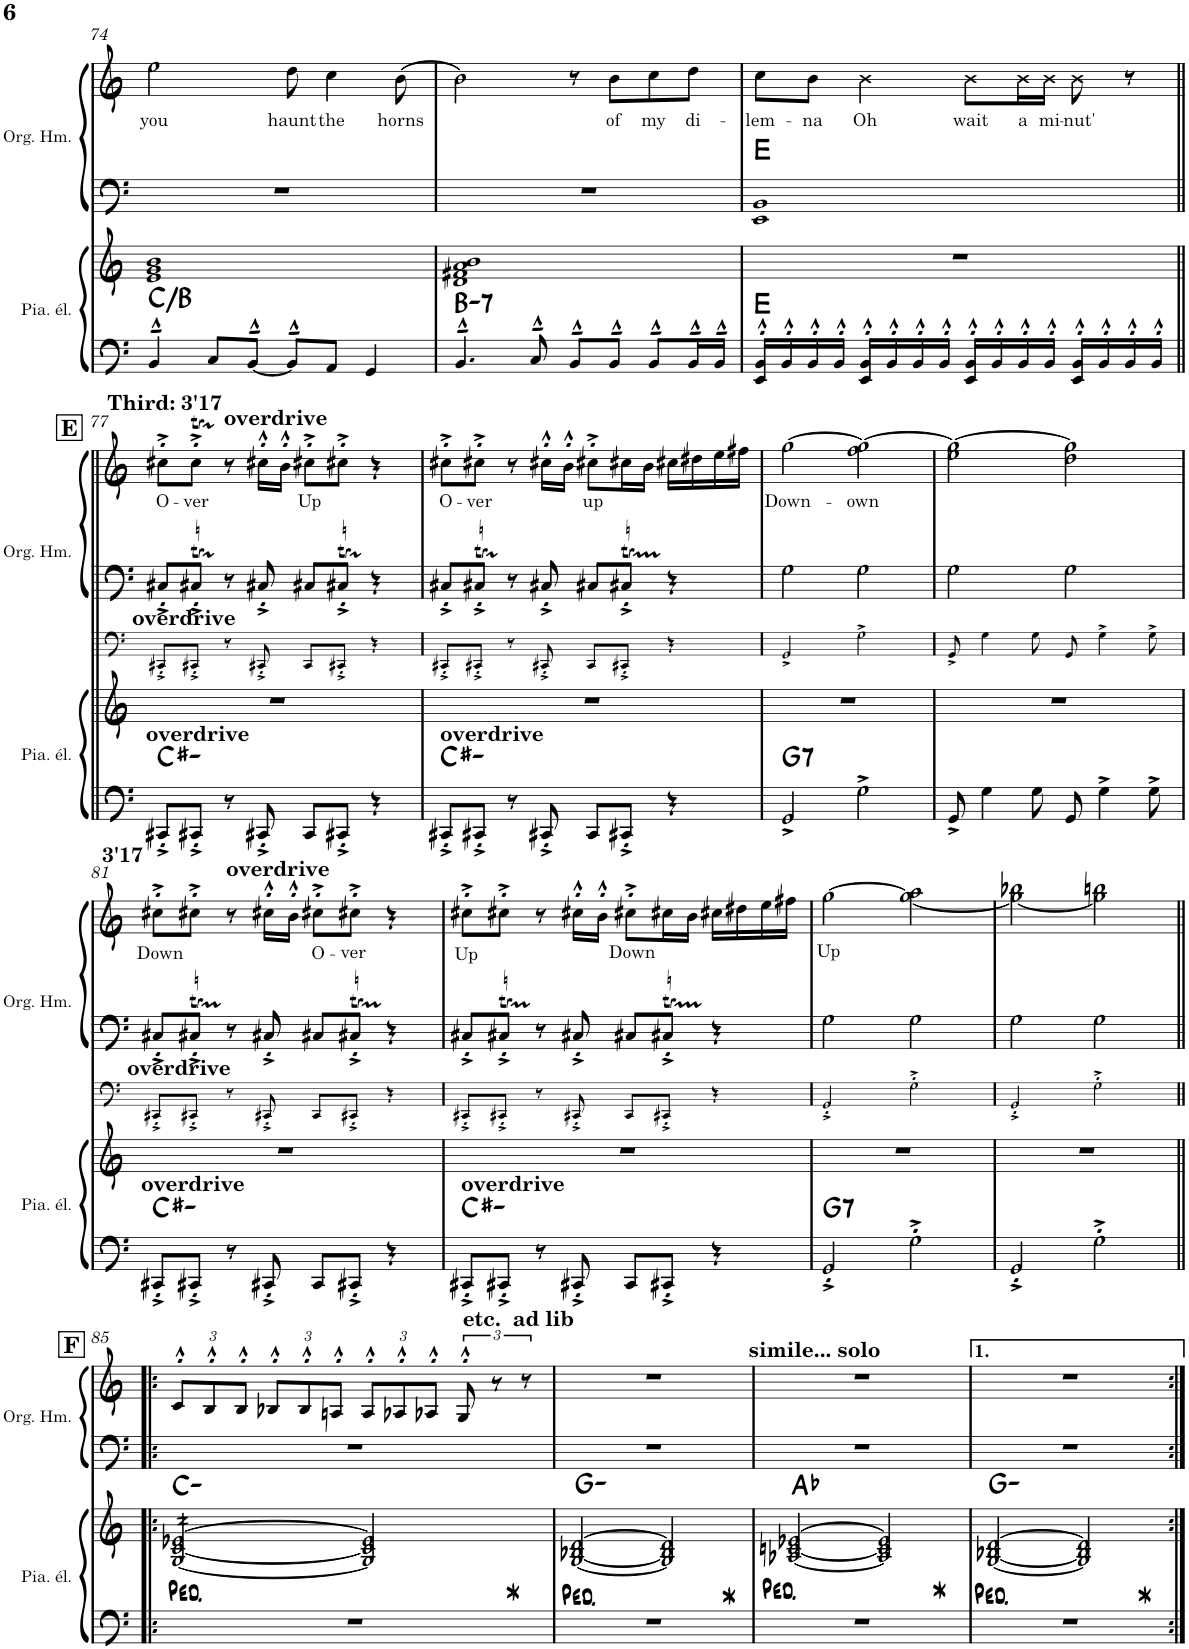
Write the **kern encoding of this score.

**kern	**kern	**harte	**kern	**kern	**kern	**text	**text	**harte
*part2	*part2	*part2	*part1	*part1	*part1	*part1	*part1	*part1
*staff5	*staff4	*	*staff3	*staff2	*staff1	*staff1	*staff1	*
*I"Piano électrique	*	*	*I"Orgue Hammond	*	*	*	*	*
*I'Pia. él.	*	*	*I'Org. Hm.	*	*	*	*	*
!!LO:PB:g=z
*clefF4	*clefG2	*	*clefF4	*clefF4	*clefG2	*	*	*
*k[]	*k[]	*	*k[]	*k[]	*k[]	*	*	*
*M4/4	*M4/4	*	*M4/4	*M4/4	*M4/4	*	*	*
=74	=74	=74	=74	=74	=74	=74	=74	=74
!	!	!	!	!	!	!LO:LY:b	!	!
4BB^^~/	1e 1g 1b	C:maj/7	1r	1r	2ee\	you	.	.
8C/L	.	.	.	.	.	.	.	.
[8BB^^~/J	.	.	.	.	.	.	.	.
!	!	!	!	!	!	!LO:LY:b	!	!
8BB^^~/L]	.	.	.	.	8dd\	haunt	.	.
!	!	!	!	!	!	!LO:LY:b	!	!
8AA/J	.	.	.	.	4cc\	the	.	.
4GG/	.	.	.	.	.	.	.	.
!	!	!	!	!	!	!LO:LY:b	!	!
.	.	.	.	.	[8b\	horns	.	.
=75	=75	=75	=75	=75	=75	=75	=75	=75
!	!	!LO:H:kt=7	!	!	!	!	!	!
4.BB^^~/	1d 1f#X 1a 1b	B:min7	1r	1r	2b\]	.	.	.
8C^^~/	.	.	.	.	.	.	.	.
8BB^^~/L	.	.	.	.	8r	.	.	.
!	!	!	!	!	!	!LO:LY:b	!	!
8BB^^~/J	.	.	.	.	8b\L	of	.	.
!	!	!	!	!	!	!LO:LY:b	!	!
8BB^^~/L	.	.	.	.	8cc\	my	.	.
!	!	!	!	!	!	!LO:LY:b	!	!
16BB^^~/L	.	.	.	.	8dd\J	di-	.	.
16BB^^~/JJ	.	.	.	.	.	.	.	.
=76	=76	=76	=76	=76	=76	=76	=76	=76
!	!	!	!	!	!	!LO:LY:b	!	!
16EE/^^' 16BB/^^'LL	1r	E:maj	1r	1EE 1BB	8cc\L	-lem-	.	E:maj
16BB^^'/	.	.	.	.	.	.	.	.
!	!	!	!	!	!	!LO:LY:b	!	!
16BB^^'/	.	.	.	.	8b\J	-na	.	.
16BB^^'/JJ	.	.	.	.	.	.	.	.
!	!	!	!	!	!	!LO:LY:b	!	!
16EE/^^' 16BB/^^'LL	.	.	.	.	4b\	Oh	.	.
16BB^^'/	.	.	.	.	.	.	.	.
16BB^^'/	.	.	.	.	.	.	.	.
16BB^^'/JJ	.	.	.	.	.	.	.	.
!	!	!	!	!	!	!LO:LY:b	!	!
16EE/^^' 16BB/^^'LL	.	.	.	.	8b\L	wait	.	.
16BB^^'/	.	.	.	.	.	.	.	.
!	!	!	!	!	!	!LO:LY:b	!	!
16BB^^'/	.	.	.	.	16b\L	a	.	.
!	!	!	!	!	!	!LO:LY:b	!	!
16BB^^'/JJ	.	.	.	.	16b\JJ	mi-	.	.
!	!	!	!	!	!	!LO:LY:b	!	!
16EE/^^' 16BB/^^'LL	.	.	.	.	8b\	-nut'	.	.
16BB^^'/	.	.	.	.	.	.	.	.
16BB^^'/	.	.	.	.	8r	.	.	.
16BB^^'/JJ	.	.	.	.	.	.	.	.
!!LO:LB:g=z
!!LO:REH:place=s1:a:B:cj:fs=14:t=E
=77||	=77||	=77||	=77||	=77||	=77||	=77||	=77||	=77||
!	!	!	!	!	!LO:TX:a:B:t=Third&colon; 3'17	!	!	!
!	!	!	!	!LO:TX:b:B:t=overdrive	!	!	!	!
!LO:TX:a:B:t=overdrive	!	!	!	!	!	!	!	!
!	!	!	!	!	!	!LO:LY:b	!	!
8CC#X^'/L	1r	C#:min	8CC#X^'/L	8C#X^'/L	8cc#X^'\L	O-	.	.
!	!	!	!	!	!	!LO:LY:b	!	!
8CC#X^'/J	.	.	8CC#X^'/J	8C#Xt^'/J	8cc#t^'\J	-ver	.	.
!	!	!	!	!	!LO:TX:a:B:t=overdrive	!	!	!
8r	.	.	8r	8r	8r	.	.	.
8CC#X^'/	.	.	8CC#X^'/	8C#X^'/	16cc#X^^'\LL	.	.	.
.	.	.	.	.	16b^^'\JJ	.	.	.
!	!	!	!	!	!	!LO:LY:b	!	!
8CC#/L	.	.	8CC#/L	8C#X/L	8cc#X^'\L	Up	.	.
8CC#X^'/J	.	.	8CC#X^'/J	8C#Xt^'/J	8cc#X^'\J	.	.	.
4r	.	.	4r	4r	4r	.	.	.
=78	=78	=78	=78	=78	=78	=78	=78	=78
!LO:TX:a:B:t=overdrive	!	!	!	!	!	!	!	!
!	!	!	!	!	!	!LO:LY:b	!	!
8CC#X^'/L	1r	C#:min	8CC#X^'/L	8C#X^'/L	8cc#X^'\L	O-	.	.
!	!	!	!	!	!	!LO:LY:b	!	!
8CC#X^'/J	.	.	8CC#X^'/J	8C#Xt^'/J	8cc#X^'\J	-ver	.	.
8r	.	.	8r	8r	8r	.	.	.
8CC#X^'/	.	.	8CC#X^'/	8C#X^'/	16cc#X^^'\LL	.	.	.
.	.	.	.	.	16b^^'\JJ	.	.	.
!	!	!	!	!	!	!LO:LY:b	!	!
8CC#/L	.	.	8CC#/L	8C#X/L	8cc#X^'\L	up	.	.
8CC#X^'/J	.	.	8CC#X^'/J	8C#Xt^'/J	16cc#X\L	.	.	.
.	.	.	.	.	16b\JJ	.	.	.
4r	.	.	4r	4r	16cc#X\LL	.	.	.
.	.	.	.	.	16dd#X\	.	.	.
.	.	.	.	.	16ee\	.	.	.
.	.	.	.	.	16ff#X\JJ	.	.	.
=79	=79	=79	=79	=79	=79	=79	=79	=79
!	!	!LO:H:kt=7	!	!	!	!LO:LY:b	!	!
2GG^/	1r	G:7	2GG^/	2G\	[2gg\	Down-	.	.
!	!	!	!	!	!	!LO:LY:b	!	!
2G^\	.	.	2G^\	2G\	2ff\ 2gg\_	-own	.	.
=80	=80	=80	=80	=80	=80	=80	=80	=80
8GG^/	1r	.	8GG^/	2G\	2ee\ 2gg\_	.	.	.
4G\	.	.	4G\	.	.	.	.	.
8G\	.	.	8G\	.	.	.	.	.
8GG/	.	.	8GG/	2G\	2dd\ 2gg\]	.	.	.
4G^\	.	.	4G^\	.	.	.	.	.
8G^\	.	.	8G^\	.	.	.	.	.
!!LO:LB:g=z
=81	=81	=81	=81	=81	=81	=81	=81	=81
!	!	!	!	!	!LO:TX:a:B:t=3'17	!	!	!
!	!	!	!	!LO:TX:b:B:t=overdrive	!	!	!	!
!LO:TX:a:B:t=overdrive	!	!	!	!	!	!	!	!
!	!	!	!	!	!	!	!LO:LY:b	!
8CC#X^'/L	1r	C#:min	8CC#X^'/L	8C#X^'/L	8cc#X^'\L	.	Down	.
8CC#X^'/J	.	.	8CC#X^'/J	8C#Xt^'/J	8cc#X^'\J	.	.	.
!	!	!	!	!	!LO:TX:a:B:t=overdrive	!	!	!
8r	.	.	8r	8r	8r	.	.	.
8CC#X^'/	.	.	8CC#X^'/	8C#X^'/	16cc#X^^'\LL	.	.	.
.	.	.	.	.	16b^^'\JJ	.	.	.
!	!	!	!	!	!	!	!LO:LY:b	!
8CC#/L	.	.	8CC#/L	8C#X/L	8cc#X^'\L	.	O-	.
!	!	!	!	!	!	!	!LO:LY:b	!
8CC#X^'/J	.	.	8CC#X^'/J	8C#Xt^'/J	8cc#X^'\J	.	-ver	.
4r	.	.	4r	4r	4r	.	.	.
=82	=82	=82	=82	=82	=82	=82	=82	=82
!LO:TX:a:B:t=overdrive	!	!	!	!	!	!	!	!
!	!	!	!	!	!	!	!LO:LY:b	!
8CC#X^'/L	1r	C#:min	8CC#X^'/L	8C#X^'/L	8cc#X^'\L	.	Up	.
8CC#X^'/J	.	.	8CC#X^'/J	8C#Xt^'/J	8cc#X^'\J	.	.	.
8r	.	.	8r	8r	8r	.	.	.
8CC#X^'/	.	.	8CC#X^'/	8C#X^'/	16cc#X^^'\LL	.	.	.
.	.	.	.	.	16b^^'\JJ	.	.	.
!	!	!	!	!	!	!	!LO:LY:b	!
8CC#/L	.	.	8CC#/L	8C#X/L	8cc#X^'\L	.	Down	.
8CC#X^'/J	.	.	8CC#X^'/J	8C#Xt^'/J	16cc#X\L	.	.	.
.	.	.	.	.	16b\JJ	.	.	.
4r	.	.	4r	4r	16cc#X\LL	.	.	.
.	.	.	.	.	16dd#X\	.	.	.
.	.	.	.	.	16ee\	.	.	.
.	.	.	.	.	16ff#X\JJ	.	.	.
=83	=83	=83	=83	=83	=83	=83	=83	=83
!	!	!LO:H:kt=7	!	!	!	!LO:LY:b	!	!
2GG^'/	1r	G:7	2GG^'/	2G\	[2gg\	Up	.	.
2G^'\	.	.	2G^'\	2G\	2gg\_ 2aa\	.	.	.
=84	=84	=84	=84	=84	=84	=84	=84	=84
2GG^'/	1r	.	2GG^'/	2G\	2gg\_ 2bb-X\	.	.	.
2G^'\	.	.	2G^'\	2G\	2gg\] 2bbn\	.	.	.
!!LO:LB:g=z
!!LO:REH:place=s1:a:B:cj:fs=14:t=F
=85!|:	=85!|:	=85!|:	=85!|:	=85!|:	=85!|:	=85!|:	=85!|:	=85!|:
*	*ped	*	*	*	*	*	*	*
*	*	*	*	*	*Xbrackettup	*	*	*
1r	[2G/@4@ [2c/@4@ [2e-X/@4@	C:min	1r	1r	12c^^'/L	.	.	.
.	.	.	.	.	12B^^'/	.	.	.
.	.	.	.	.	12B^^'/J	.	.	.
.	.	.	.	.	12B-X^^'/L	.	.	.
.	.	.	.	.	12B-^^'/	.	.	.
.	.	.	.	.	12An^^'/J	.	.	.
.	2G/] 2c/] 2e-/]	.	.	.	12A^^'/L	.	.	.
.	.	.	.	.	12A-X^^'/	.	.	.
.	.	.	.	.	12A-X^^'/J	.	.	.
*	*	*	*	*	*brackettup	*	*	*
.	.	.	.	.	12G^^'/	.	.	.
!	!	!	!	!	!LO:TX:a:B:t=etc.  ad lib	!	!	!
.	.	.	.	.	12ra	.	.	.
.	.	.	.	.	12r	.	.	.
=86	=86	=86	=86	=86	=86	=86	=86	=86
*	*Xped	*	*	*	*	*	*	*
*	*ped	*	*	*	*	*	*	*
1r	[2G/ [2B-X/ [2d/	G:min	1r	1r	1r	.	.	.
.	2G/] 2B-/] 2d/]	.	.	.	.	.	.	.
=87	=87	=87	=87	=87	=87	=87	=87	=87
*	*Xped	*	*	*	*	*	*	*
*	*ped	*	*	*	*	*	*	*
!	!	!	!	!	!LO:TX:a:B:t=simile... solo	!	!	!
1r	[2A-X/ [2cn/ [2e-X/	Ab:maj	1r	1r	1r	.	.	.
.	2A-/] 2c/] 2e-/]	.	.	.	.	.	.	.
=88	=88	=88	=88	=88	=88	=88	=88	=88
*	*Xped	*	*	*	*	*	*	*
*	*ped	*	*	*	*	*	*	*
1r	[2G/ [2B-X/ [2d/	G:min	1r	1r	1r	.	.	.
.	2G/] 2B-/] 2d/]	.	.	.	.	.	.	.
*	*Xped	*	*	*	*	*	*	*
=:|!	=:|!	=:|!	=:|!	=:|!	=:|!	=:|!	=:|!	=:|!
*-	*-	*-	*-	*-	*-	*-	*-	*-
